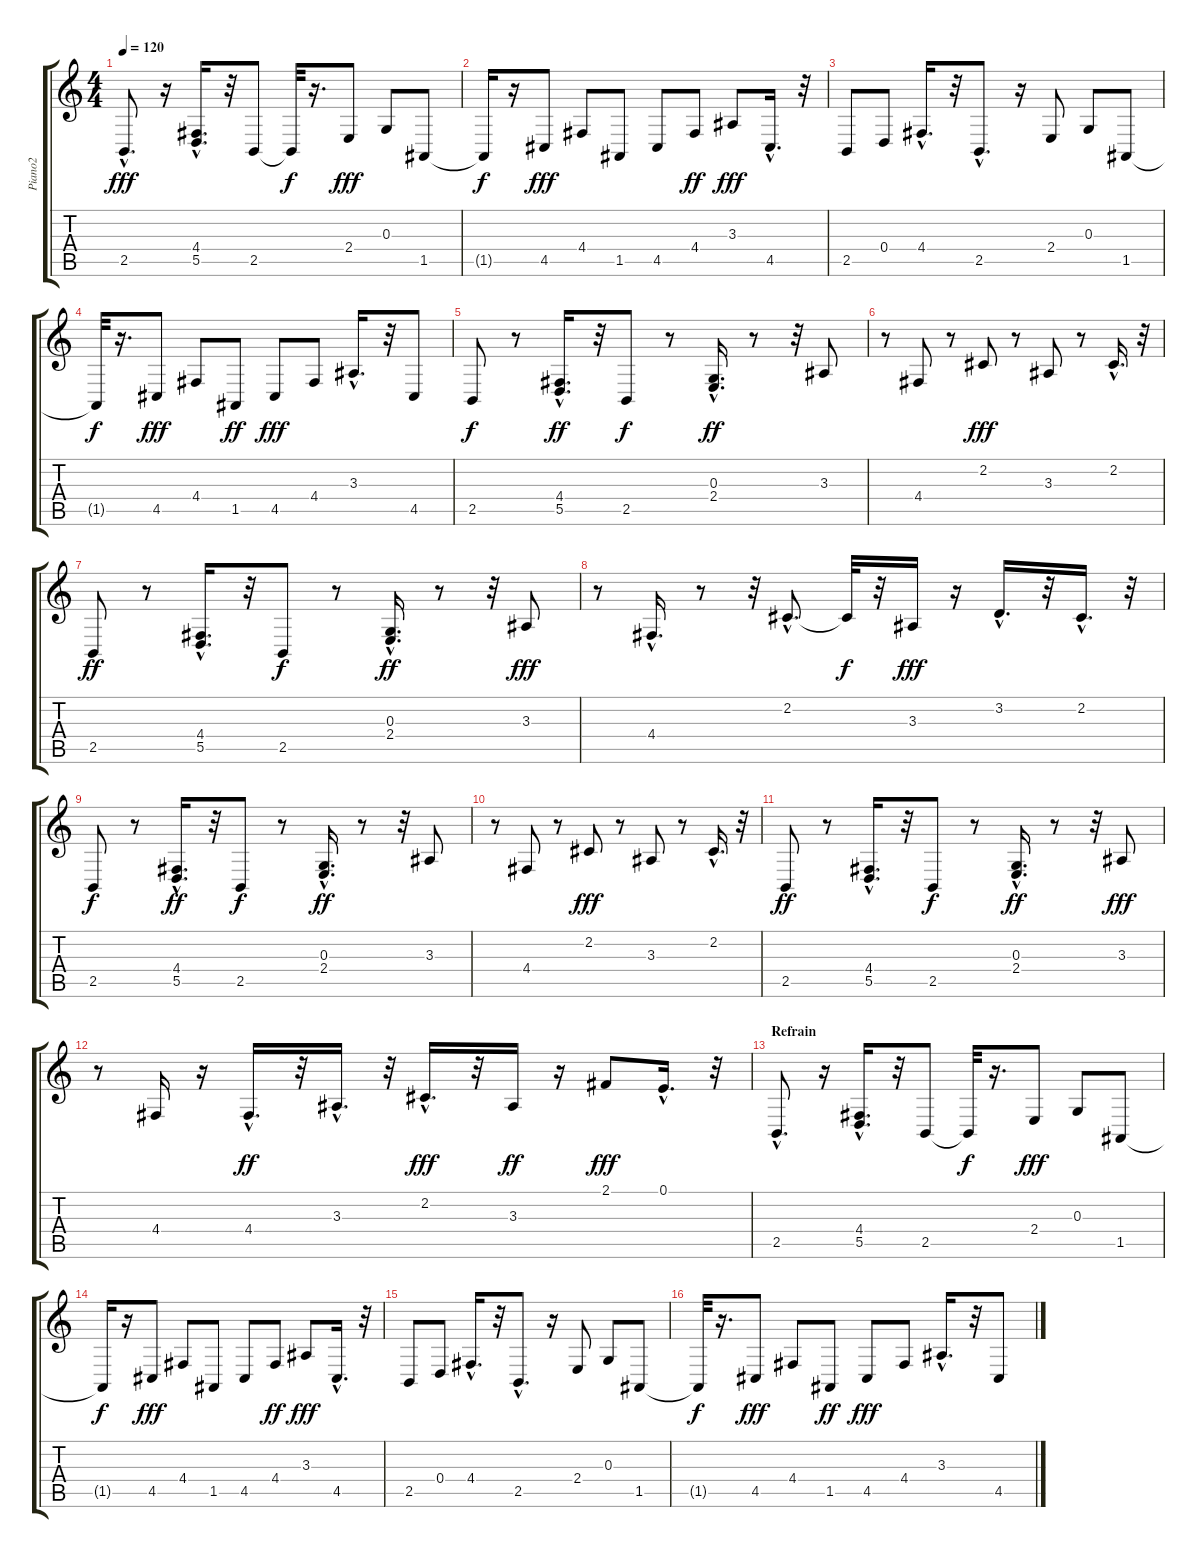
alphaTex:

\track ("Piano2" "Piano2") {instrument brightacousticpiano}
\staff {score tabs}
\tuning (E4 B3 G3 D3 A2 E2) {hide}
\ts (4 4)
\tempo 120
\clef g2
\ks c
2.5{hac}.8{d dy fff} r.16 (4.4{hac} 5.5{hac}).16{d} r.32 2.5.8 2.5{t}.32{dy f} r.16{d} 2.4.8{dy fff} 0.3.8 1.5.8 |
1.5{t}.16{dy f} r.16 4.5.8{dy fff} 4.4.8 1.5.8 4.5.8 4.4.8{dy ff} 3.3.8{dy fff} 4.5{hac}.16{d} r.32 |
2.5.8 0.4.8 4.4{hac}.16{d} r.32 2.5{hac}.8{d} r.16 2.4.8 0.3.8 1.5.8 |
1.5{t}.32{dy f} r.16{d} 4.5.8{dy fff} 4.4.8 1.5.8{dy ff} 4.5.8{dy fff} 4.4.8 3.3{hac}.16{d} r.32 4.5.8 |
2.5.8{dy f} r.8 (4.4{hac} 5.5{hac}).16{d dy ff} r.32 2.5.8{dy f} r.8 (0.3{hac} 2.4{hac}).16{d dy ff} r.8 r.32 3.3.8 |
r.8 4.4.8 r.8 2.2.8{dy fff} r.8 3.3.8 r.8 2.2{hac}.16{d} r.32 |
2.5.8{dy ff} r.8 (4.4{hac} 5.5{hac}).16{d} r.32 2.5.8{dy f} r.8 (0.3{hac} 2.4{hac}).16{d dy ff} r.8 r.32 3.3.8{dy fff} |
r.8 4.4{hac}.16{d} r.8 r.32 2.2{hac}.8{d} 2.2{t}.32{dy f} r.32 3.3.16{dy fff} r.16 3.2{hac}.16{d} r.32 2.2{hac}.16{d} r.32 |
2.5.8{dy f} r.8 (4.4{hac} 5.5{hac}).16{d dy ff} r.32 2.5.8{dy f} r.8 (0.3{hac} 2.4{hac}).16{d dy ff} r.8 r.32 3.3.8 |
r.8 4.4.8 r.8 2.2.8{dy fff} r.8 3.3.8 r.8 2.2{hac}.16{d} r.32 |
2.5.8{dy ff} r.8 (4.4{hac} 5.5{hac}).16{d} r.32 2.5.8{dy f} r.8 (0.3{hac} 2.4{hac}).16{d dy ff} r.8 r.32 3.3.8{dy fff} |
r.8 4.4.16 r.16 4.4{hac}.16{d dy ff} r.32 3.3{hac}.16{d} r.32 2.2{hac}.16{d dy fff} r.32 3.3.16{dy ff} r.16 2.1.8{dy fff} 0.1{hac}.16{d} r.32 |
\section ("" "Refrain")
2.5{hac}.8{d} r.16 (4.4{hac} 5.5{hac}).16{d} r.32 2.5.8 2.5{t}.32{dy f} r.16{d} 2.4.8{dy fff} 0.3.8 1.5.8 |
1.5{t}.16{dy f} r.16 4.5.8{dy fff} 4.4.8 1.5.8 4.5.8 4.4.8{dy ff} 3.3.8{dy fff} 4.5{hac}.16{d} r.32 |
2.5.8 0.4.8 4.4{hac}.16{d} r.32 2.5{hac}.8{d} r.16 2.4.8 0.3.8 1.5.8 |
1.5{t}.32{dy f} r.16{d} 4.5.8{dy fff} 4.4.8 1.5.8{dy ff} 4.5.8{dy fff} 4.4.8 3.3{hac}.16{d} r.32 4.5.8
